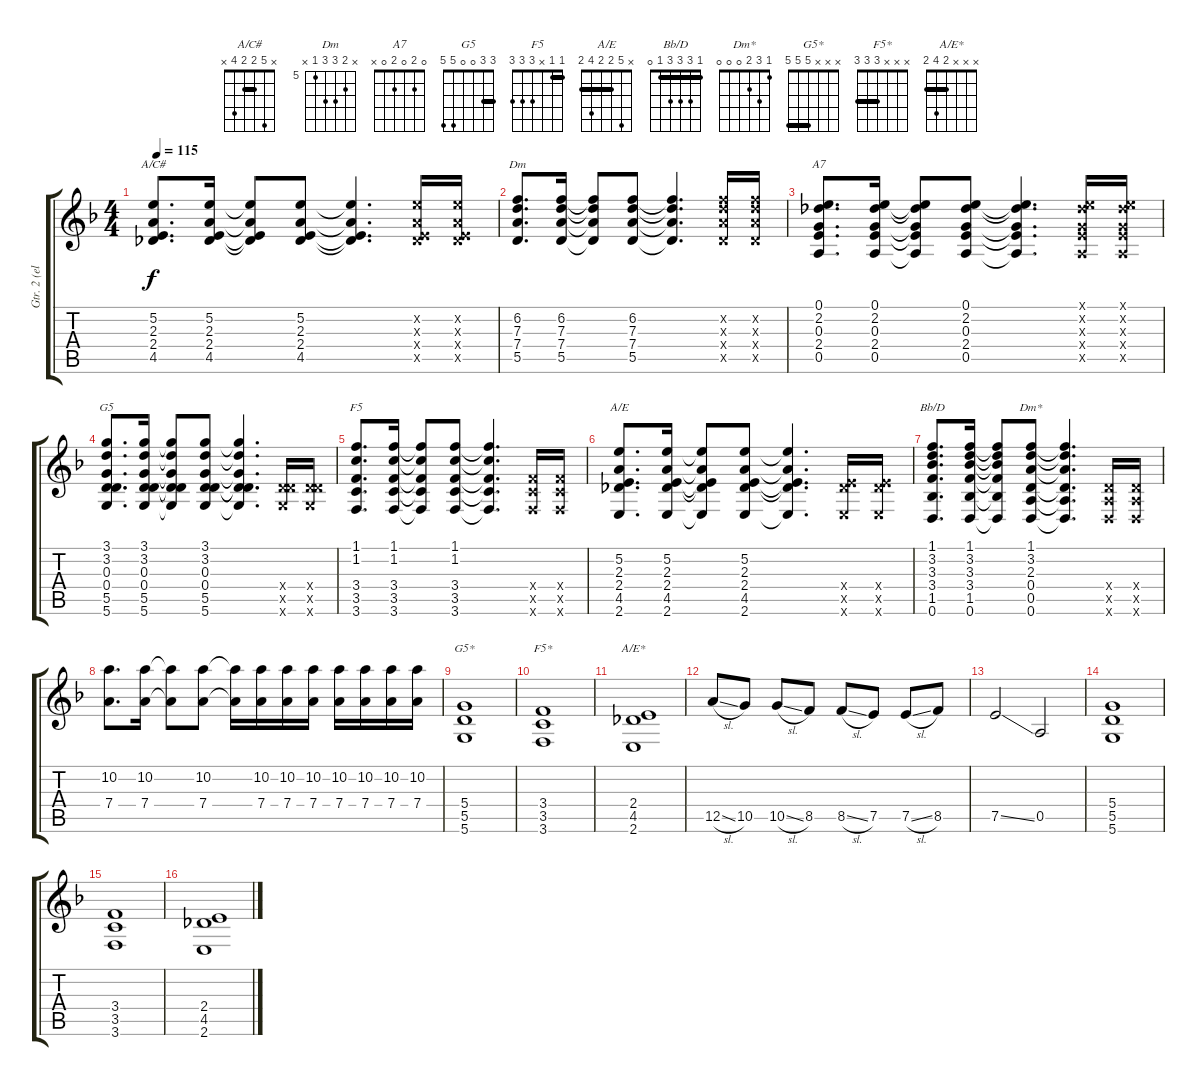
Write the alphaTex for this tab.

\track ("Gtr. 2 (elec.)" "Gtr. 2 (el") {instrument distortionguitar}
\staff {score tabs}
\tuning (E4 B3 G3 D3 A2 D2) {hide}
\chord ("A/C#" x 5 2 2 4 x) {barre 2}
\chord ("Dm" x 6 7 7 5 x) {firstfret 5}
\chord ("A7" 0 2 0 2 0 x)
\chord ("G5" 3 3 0 0 5 5) {barre 3}
\chord ("F5" 1 1 x 3 3 3) {barre 1}
\chord ("A/E" x 5 2 2 4 2) {barre 2}
\chord ("Bb/D" 1 3 3 3 1 0) {barre 1}
\chord ("Dm*" 1 3 2 0 0 0)
\chord ("G5*" x x x 5 5 5) {barre 5}
\chord ("F5*" x x x 3 3 3) {barre 3}
\chord ("A/E*" x x x 2 4 2) {barre 2}
\ts (4 4)
\tempo 115
\clef g2
\ks dminor
(5.2 2.3 2.4 4.5).8{d ch "A/C#" dy f} (5.2 2.3 2.4 4.5).16 (5.2{t} 2.3{t} 2.4{t} 4.5{t}).8 (5.2 2.3 2.4 4.5).8 (5.2{t} 2.3{t} 2.4{t} 4.5{t}).4{d} (5.2{x} 2.3{x} 2.4{x} 4.5{x}).16 (5.2{x} 2.3{x} 2.4{x} 4.5{x}).16 |
(6.2 7.3 7.4 5.5).8{d ch "Dm"} (6.2 7.3 7.4 5.5).16 (6.2{t} 7.3{t} 7.4{t} 5.5{t}).8 (6.2 7.3 7.4 5.5).8 (6.2{t} 7.3{t} 7.4{t} 5.5{t}).4{d} (6.2{x} 7.3{x} 7.4{x} 5.5{x}).16 (6.2{x} 7.3{x} 7.4{x} 5.5{x}).16 |
(0.1 2.2 0.3 2.4 0.5).8{d ch "A7"} (0.1 2.2 0.3 2.4 0.5).16 (0.1{t} 2.2{t} 0.3{t} 2.4{t} 0.5{t}).8 (0.1 2.2 0.3 2.4 0.5).8 (0.1{t} 2.2{t} 0.3{t} 2.4{t} 0.5{t}).4{d} (0.1{x} 2.2{x} 0.3{x} 2.4{x} 0.5{x}).16 (0.1{x} 2.2{x} 0.3{x} 2.4{x} 0.5{x}).16 |
(3.1 3.2 0.3 0.4 5.5 5.6).8{d ch "G5"} (3.1 3.2 0.3 0.4 5.5 5.6).16 (3.1{t} 3.2{t} 0.3{t} 0.4{t} 5.5{t} 5.6{t}).8 (3.1 3.2 0.3 0.4 5.5 5.6).8 (3.1{t} 3.2{t} 0.3{t} 0.4{t} 5.5{t} 5.6{t}).4{d} (0.4{x} 5.5{x} 5.6{x}).16 (0.4{x} 5.5{x} 5.6{x}).16 |
(1.1 1.2 3.4 3.5 3.6).8{d ch "F5"} (1.1 1.2 3.4 3.5 3.6).16 (1.1{t} 1.2{t} 3.4{t} 3.5{t} 3.6{t}).8 (1.1 1.2 3.4 3.5 3.6).8 (1.1{t} 1.2{t} 3.4{t} 3.5{t} 3.6{t}).4{d} (3.4{x} 3.5{x} 3.6{x}).16 (3.4{x} 3.5{x} 3.6{x}).16 |
(5.2 2.3 2.4 4.5 2.6).8{d ch "A/E"} (5.2 2.3 2.4 4.5 2.6).16 (5.2{t} 2.3{t} 2.4{t} 4.5{t} 2.6{t}).8 (5.2 2.3 2.4 4.5 2.6).8 (5.2{t} 2.3{t} 2.4{t} 4.5{t} 2.6{t}).4{d} (2.4{x} 4.5{x} 2.6{x}).16 (2.4{x} 4.5{x} 2.6{x}).16 |
(1.1 3.2 3.3 3.4 1.5 0.6).8{d ch "Bb/D"} (1.1 3.2 3.3 3.4 1.5 0.6).16 (1.1{t} 3.2{t} 3.3{t} 3.4{t} 1.5{t} 0.6{t}).8 (1.1 3.2 2.3 0.4 0.5 0.6).8{ch "Dm*"} (1.1{t} 3.2{t} 2.3{t} 0.4{t} 0.5{t} 0.6{t}).4{d} (0.4{x} 0.5{x} 0.6{x}).16 (0.4{x} 0.5{x} 0.6{x}).16 |
(10.2 7.4).8{d} (10.2 7.4).16 (10.2{t} 7.4{t}).8 (10.2 7.4).8 (10.2{t} 7.4{t}).16 (10.2 7.4).16 (10.2 7.4).16 (10.2 7.4).16 (10.2 7.4).16 (10.2 7.4).16 (10.2 7.4).16 (10.2 7.4).16 |
(5.4 5.5 5.6).1{ch "G5*"} |
(3.4 3.5 3.6).1{ch "F5*"} |
(2.4 4.5 2.6).1{ch "A/E*"} |
12.5{sl}.8 10.5.8 10.5{sl}.8 8.5.8 8.5{sl}.8 7.5.8 7.5{sl}.8 8.5.8 |
7.5{ss}.2 0.5.2 |
(5.4 5.5 5.6).1 |
(3.4 3.5 3.6).1 |
(2.4 4.5 2.6).1
